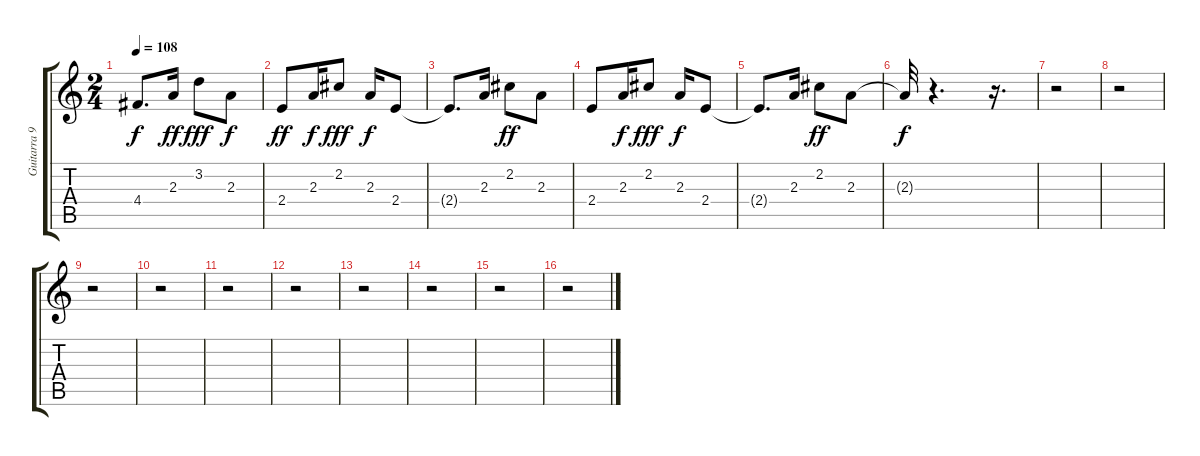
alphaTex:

\track ("Guitarra 9" "Guitarra 9") {instrument electricguitarclean}
\staff {score tabs}
\tuning (E4 B3 G3 D3 A2 E2) {hide}
\ts (2 4)
\tempo 108
\clef g2
\ks c
4.4{t}.8{d dy f} 2.3.16{dy ff} 3.2.8{dy fff} 2.3.8{dy f} |
2.4.8{dy ff} 2.3.16{dy f} 2.2.8{dy fff} 2.3.16{dy f} 2.4.8 |
2.4{t}.8{d} 2.3.16 2.2.8{dy ff} 2.3.8 |
2.4.8 2.3.16{dy f} 2.2.8{dy fff} 2.3.16{dy f} 2.4.8 |
2.4{t}.8{d} 2.3.16 2.2.8{dy ff} 2.3.8 |
2.3{t}.32{dy f} r.4{d} r.16{d} |
r.2 |
r.2 |
r.2 |
r.2 |
r.2 |
r.2 |
r.2 |
r.2 |
r.2 |
r.2
